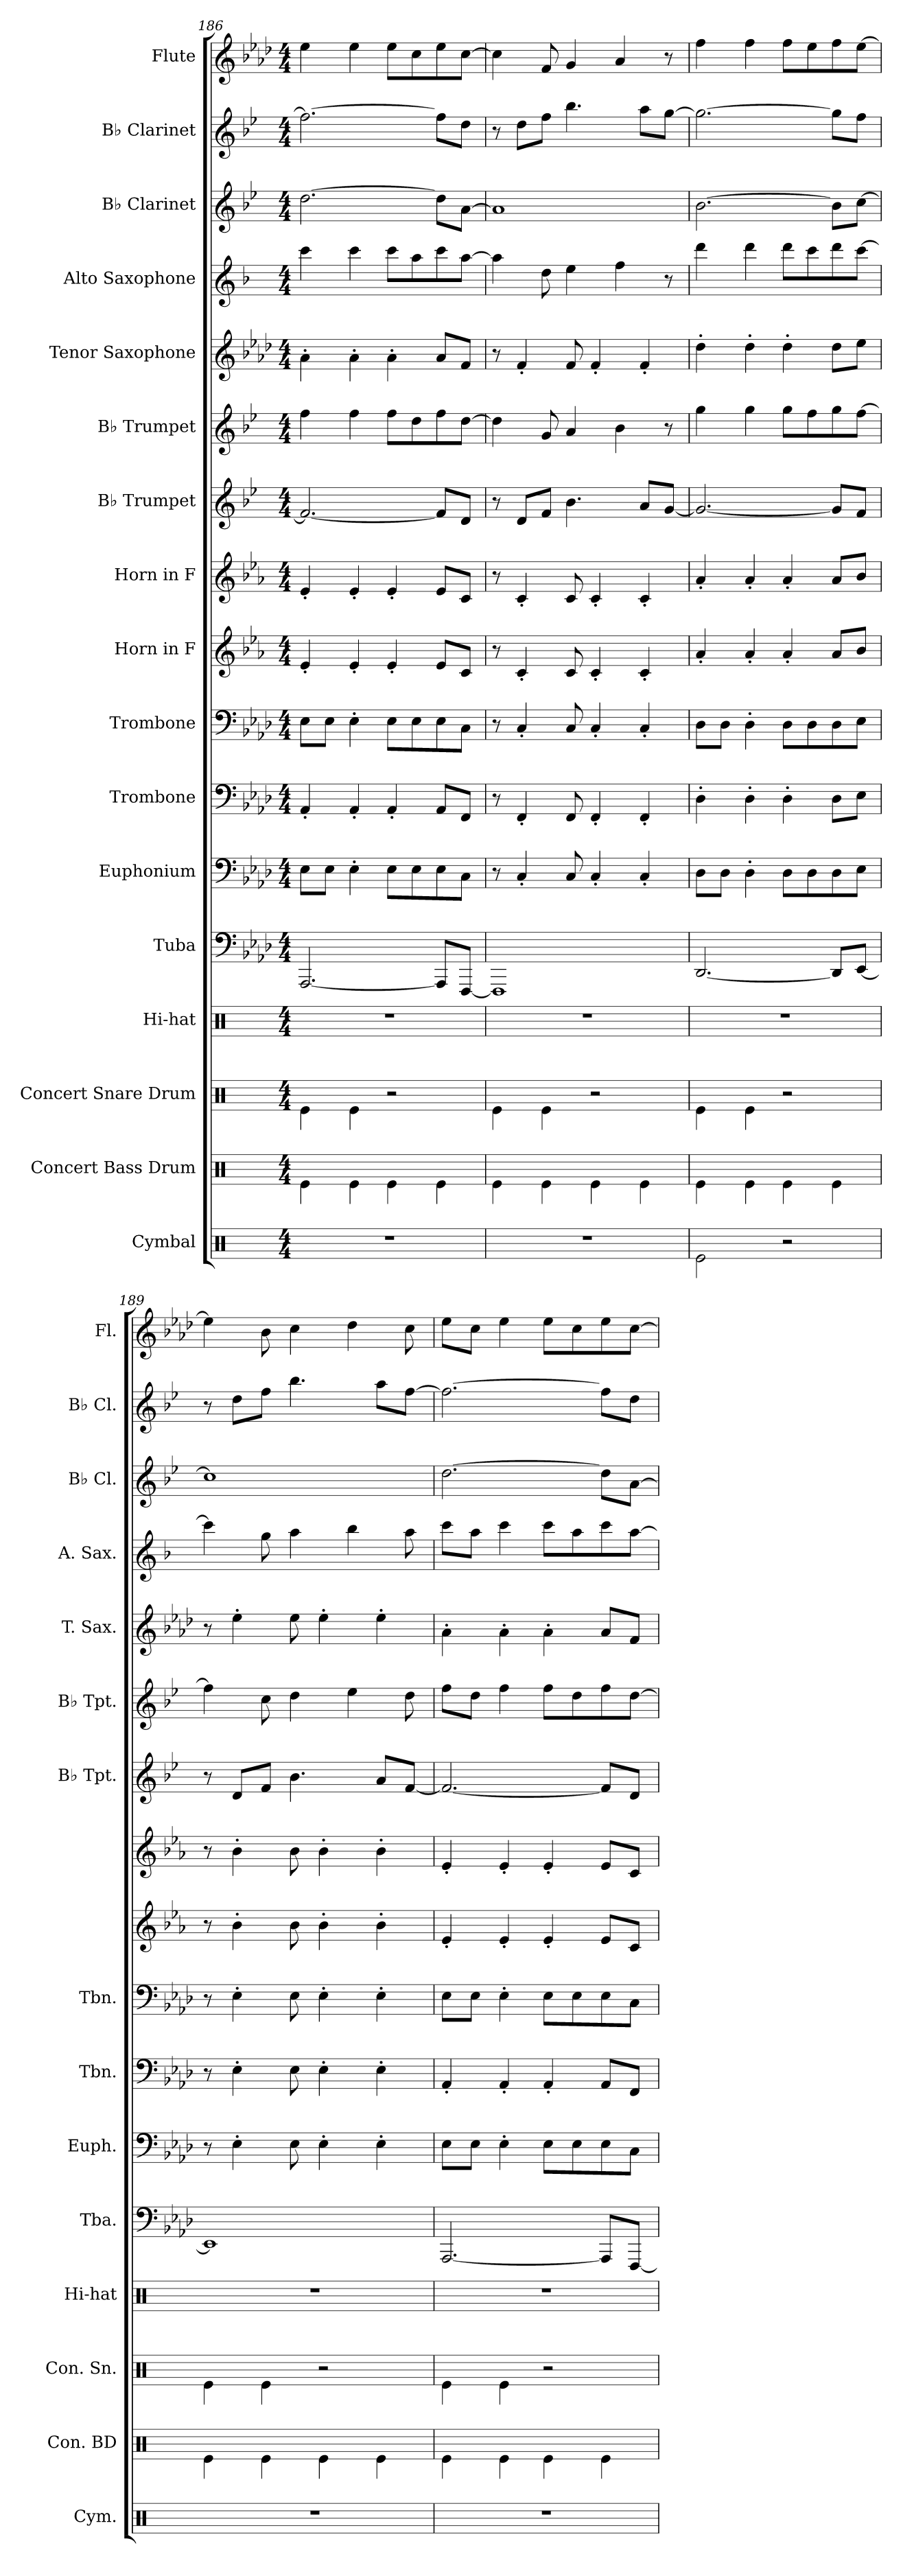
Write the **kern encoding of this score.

**kern	**kern	**kern	**kern	**kern	**kern	**kern	**kern	**kern	**kern	**kern	**kern	**kern	**kern	**kern	**kern	**kern
*part17	*part16	*part15	*part14	*part13	*part12	*part11	*part10	*part9	*part8	*part7	*part6	*part5	*part4	*part3	*part2	*part1
*staff17	*staff16	*staff15	*staff14	*staff13	*staff12	*staff11	*staff10	*staff9	*staff8	*staff7	*staff6	*staff5	*staff4	*staff3	*staff2	*staff1
*I"Cymbal	*I"Concert Bass Drum	*I"Concert Snare Drum	*I"Hi-hat	*I"Tuba	*I"Euphonium	*I"Trombone	*I"Trombone	*I"Horn in F	*I"Horn in F	*I"B♭ Trumpet	*I"B♭ Trumpet	*I"Tenor Saxophone	*I"Alto Saxophone	*I"B♭ Clarinet	*I"B♭ Clarinet	*I"Flute
*I'Cym.	*I'Con. BD	*I'Con. Sn.	*I'Hi-hat	*I'Tba.	*I'Euph.	*I'Tbn.	*I'Tbn.	*	*	*I'B♭ Tpt.	*I'B♭ Tpt.	*I'T. Sax.	*I'A. Sax.	*I'B♭ Cl.	*I'B♭ Cl.	*I'Fl.
*clefX	*clefX	*clefX	*clefX	*clefF4	*clefF4	*clefF4	*clefF4	*clefG2	*clefG2	*clefG2	*clefG2	*clefG2	*clefG2	*clefG2	*clefG2	*clefG2
*	*	*	*	*	*	*	*	*ITrd4c7	*ITrd4c7	*ITrd1c2	*ITrd1c2	*ITrd8c14	*ITrd5c9	*ITrd1c2	*ITrd1c2	*
*k[]	*k[]	*k[]	*k[]	*k[b-e-a-d-]	*k[b-e-a-d-]	*k[b-e-a-d-]	*k[b-e-a-d-]	*k[b-e-a-d-]	*k[b-e-a-d-]	*k[b-e-a-d-]	*k[b-e-a-d-]	*k[b-e-a-d-]	*k[b-e-a-d-]	*k[b-e-a-d-]	*k[b-e-a-d-]	*k[b-e-a-d-]
*M4/4	*M4/4	*M4/4	*M4/4	*M4/4	*M4/4	*M4/4	*M4/4	*M4/4	*M4/4	*M4/4	*M4/4	*M4/4	*M4/4	*M4/4	*M4/4	*M4/4
=186	=186	=186	=186	=186	=186	=186	=186	=186	=186	=186	=186	=186	=186	=186	=186	=186
1r	4Re\	4Re\	1r	[2.AAA-/	8E-\L	4AA-'/	8E-\L	4A-'/	4A-'/	2.e-/_	4ee-\	4A-'\	4ee-\	[2.cc\	2.ee-\_	4ee-\
.	.	.	.	.	8E-\J	.	8E-\J	.	.	.	.	.	.	.	.	.
.	4Re\	4Re\	.	.	4E-'\	4AA-'/	4E-'\	4A-'/	4A-'/	.	4ee-\	4A-'\	4ee-\	.	.	4ee-\
.	4Re\	2r	.	.	8E-\L	4AA-'/	8E-\L	4A-'/	4A-'/	.	8ee-\L	4A-'\	8ee-\L	.	.	8ee-\L
.	.	.	.	.	8E-\	.	8E-\	.	.	.	8cc\	.	8cc\	.	.	8cc\
.	4Re\	.	.	8AAA-/L]	8E-\	8AA-/L	8E-\	8A-/L	8A-/L	8e-/L]	8ee-\	8A-/L	8ee-\	8cc\L]	8ee-\L]	8ee-\
.	.	.	.	[8FFF/J	8C\J	8FF/J	8C\J	8F/J	8F/J	8c/J	[8cc\J	8F/J	[8cc\J	[8g\J	8cc\J	[8cc\J
=187	=187	=187	=187	=187	=187	=187	=187	=187	=187	=187	=187	=187	=187	=187	=187	=187
1r	4Re\	4Re\	1r	1FFF]	8r	8r	8r	8r	8r	8r	4cc\]	8r	4cc\]	1g]	8r	4cc\]
.	.	.	.	.	4C'/	4FF'/	4C'/	4F'/	4F'/	8c/L	.	4F'/	.	.	8cc\L	.
.	4Re\	4Re\	.	.	.	.	.	.	.	8e-/J	8f/	.	8f\	.	8ee-\J	8f/
.	.	.	.	.	8C/	8FF/	8C/	8F/	8F/	4.a-\	4g/	8F/	4g\	.	4.aa-\	4g/
.	4Re\	2r	.	.	4C'/	4FF'/	4C'/	4F'/	4F'/	.	.	4F'/	.	.	.	.
.	.	.	.	.	.	.	.	.	.	.	4a-\	.	4a-\	.	.	4a-/
.	4Re\	.	.	.	4C'/	4FF'/	4C'/	4F'/	4F'/	8g/L	.	4F'/	.	.	8gg\L	.
.	.	.	.	.	.	.	.	.	.	[8f/J	8r	.	8r	.	[8ff\J	8r
=188	=188	=188	=188	=188	=188	=188	=188	=188	=188	=188	=188	=188	=188	=188	=188	=188
2Re\	4Re\	4Re\	1r	[2.DD-/	8D-\L	4D-'\	8D-\L	4d-'/	4d-'/	2.f/_	4ff\	4d-'\	4ff\	[2.a-\	2.ff\_	4ff\
.	.	.	.	.	8D-\J	.	8D-\J	.	.	.	.	.	.	.	.	.
.	4Re\	4Re\	.	.	4D-'\	4D-'\	4D-'\	4d-'/	4d-'/	.	4ff\	4d-'\	4ff\	.	.	4ff\
2r	4Re\	2r	.	.	8D-\L	4D-'\	8D-\L	4d-'/	4d-'/	.	8ff\L	4d-'\	8ff\L	.	.	8ff\L
.	.	.	.	.	8D-\	.	8D-\	.	.	.	8ee-\	.	8ee-\	.	.	8ee-\
.	4Re\	.	.	8DD-/L]	8D-\	8D-\L	8D-\	8d-/L	8d-/L	8f/L]	8ff\	8d-\L	8ff\	8a-\L]	8ff\L]	8ff\
.	.	.	.	[8EE-/J	8E-\J	8E-\J	8E-\J	8e-/J	8e-/J	8e-/J	[8ee-\J	8e-\J	[8ee-\J	[8b-\J	8ee-\J	[8ee-\J
=189	=189	=189	=189	=189	=189	=189	=189	=189	=189	=189	=189	=189	=189	=189	=189	=189
1r	4Re\	4Re\	1r	1EE-]	8r	8r	8r	8r	8r	8r	4ee-\]	8r	4ee-\]	1b-]	8r	4ee-\]
.	.	.	.	.	4E-'\	4E-'\	4E-'\	4e-'\	4e-'\	8c/L	.	4e-'\	.	.	8cc\L	.
.	4Re\	4Re\	.	.	.	.	.	.	.	8e-/J	8b-\	.	8b-\	.	8ee-\J	8b-\
.	.	.	.	.	8E-\	8E-\	8E-\	8e-\	8e-\	4.a-\	4cc\	8e-\	4cc\	.	4.aa-\	4cc\
.	4Re\	2r	.	.	4E-'\	4E-'\	4E-'\	4e-'\	4e-'\	.	.	4e-'\	.	.	.	.
.	.	.	.	.	.	.	.	.	.	.	4dd-\	.	4dd-\	.	.	4dd-\
.	4Re\	.	.	.	4E-'\	4E-'\	4E-'\	4e-'\	4e-'\	8g/L	.	4e-'\	.	.	8gg\L	.
.	.	.	.	.	.	.	.	.	.	[8e-/J	8cc\	.	8cc\	.	[8ee-\J	8cc\
=190	=190	=190	=190	=190	=190	=190	=190	=190	=190	=190	=190	=190	=190	=190	=190	=190
1r	4Re\	4Re\	1r	[2.AAA-/	8E-\L	4AA-'/	8E-\L	4A-'/	4A-'/	2.e-/_	8ee-\L	4A-'\	8ee-\L	[2.cc\	2.ee-\_	8ee-\L
.	.	.	.	.	8E-\J	.	8E-\J	.	.	.	8cc\J	.	8cc\J	.	.	8cc\J
.	4Re\	4Re\	.	.	4E-'\	4AA-'/	4E-'\	4A-'/	4A-'/	.	4ee-\	4A-'\	4ee-\	.	.	4ee-\
.	4Re\	2r	.	.	8E-\L	4AA-'/	8E-\L	4A-'/	4A-'/	.	8ee-\L	4A-'\	8ee-\L	.	.	8ee-\L
.	.	.	.	.	8E-\	.	8E-\	.	.	.	8cc\	.	8cc\	.	.	8cc\
.	4Re\	.	.	8AAA-/L]	8E-\	8AA-/L	8E-\	8A-/L	8A-/L	8e-/L]	8ee-\	8A-/L	8ee-\	8cc\L]	8ee-\L]	8ee-\
.	.	.	.	[8FFF/J	8C\J	8FF/J	8C\J	8F/J	8F/J	8c/J	[8cc\J	8F/J	[8cc\J	[8g\J	8cc\J	[8cc\J
=	=	=	=	=	=	=	=	=	=	=	=	=	=	=	=	=
*-	*-	*-	*-	*-	*-	*-	*-	*-	*-	*-	*-	*-	*-	*-	*-	*-
